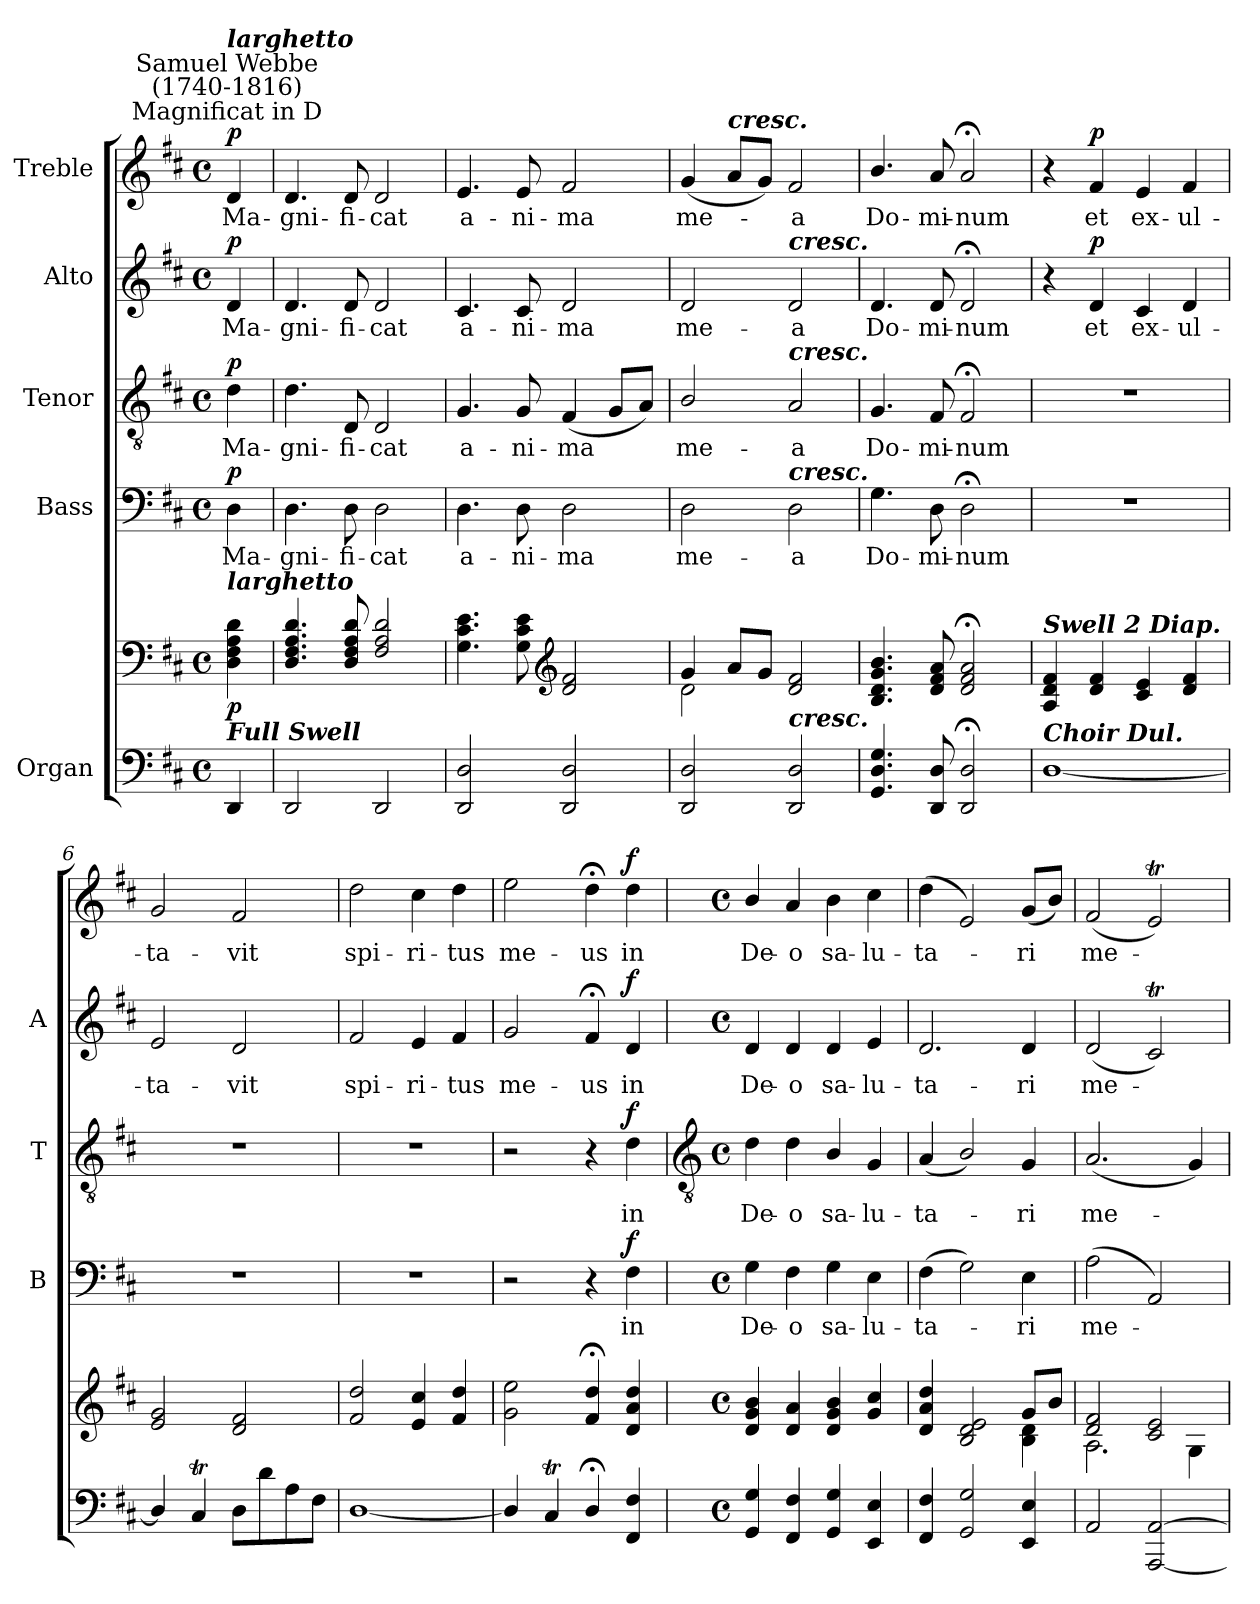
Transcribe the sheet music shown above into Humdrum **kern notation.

**kern	**kern	**dynam	**kern	**text	**dynam	**kern	**text	**dynam	**kern	**text	**dynam	**kern	**text	**dynam
*part5	*part5	*part5	*part4	*part4	*part4	*part3	*part3	*part3	*part2	*part2	*part2	*part1	*part1	*part1
*staff6	*staff5	*staff5/6	*staff4	*staff4	*staff4	*staff3	*staff3	*staff3	*staff2	*staff2	*staff2	*staff1	*staff1	*staff1
*I"Organ	*	*	*I"Bass	*	*	*I"Tenor	*	*	*I"Alto	*	*	*I"Treble	*	*
*	*	*	*I'B	*	*	*I'T	*	*	*I'A	*	*	*	*	*
*clefF4	*clefF4	*	*clefF4	*	*	*clefGv2	*	*	*clefG2	*	*	*clefG2	*	*
*k[f#c#]	*k[f#c#]	*	*k[f#c#]	*	*	*k[f#c#]	*	*	*k[f#c#]	*	*	*k[f#c#]	*	*
*D:	*D:	*	*D:	*	*	*D:	*	*	*D:	*	*	*D:	*	*
*M4/4	*M4/4	*	*M4/4	*	*	*M4/4	*	*	*M4/4	*	*	*M4/4	*	*
*met(c)	*met(c)	*	*met(c)	*	*	*met(c)	*	*	*met(c)	*	*	*met(c)	*	*
=	=	=	=	=	=	=	=	=	=	=	=	=	=	=
*	*^	*	*	*	*	*	*	*	*	*	*	*	*	*
!	!	!	!	!	!	!	!	!	!	!	!	!	!LO:TX:a:cj:t=Magnificat in D	!	!
!	!	!	!	!	!	!	!	!	!	!	!	!	!LO:TX:a:cj:t=Samuel Webbe\n(1740-1816)	!	!
!	!	!	!	!	!	!	!	!	!	!	!	!	!LO:TX:a:Bi:t=larghetto	!	!
!	!LO:TX:a:Bi:t=larghetto	!	!	!	!	!	!	!	!	!	!	!	!	!	!
!	!LO:TX:b:Bi:t=Full Swell	!	!	!	!	!	!	!	!	!	!	!	!	!	!
!	!	!	!LO:DY:b	!	!LO:LY:b	!LO:DY:b	!	!LO:LY:b	!LO:DY:b	!	!LO:LY:b	!LO:DY:b	!	!LO:LY:b	!LO:DY:b
4DD	4D 4F# 4A 4d	4ryy	p	4D	Ma-	p	4d	Ma-	p	4d	Ma-	p	4d	Ma-	p
=1	=1	=1	=1	=1	=1	=1	=1	=1	=1	=1	=1	=1	=1	=1	=1
!	!	!	!	!	!LO:LY:b	!	!	!LO:LY:b	!	!	!LO:LY:b	!	!	!LO:LY:b	!
2DD	4.D 4.F# 4.A 4.d	1ryy	.	4.D	-gni-	.	4.d	-gni-	.	4.d	-gni-	.	4.d	-gni-	.
!	!	!	!	!	!LO:LY:b	!	!	!LO:LY:b	!	!	!LO:LY:b	!	!	!LO:LY:b	!
.	8D 8F# 8A 8d	.	.	8D	-fi-	.	8D	-fi-	.	8d	-fi-	.	8d	-fi-	.
!	!	!	!	!	!LO:LY:b	!	!	!LO:LY:b	!	!	!LO:LY:b	!	!	!LO:LY:b	!
2DD	2F# 2A 2d	.	.	2D	-cat	.	2D	-cat	.	2d	-cat	.	2d	-cat	.
=2	=2	=2	=2	=2	=2	=2	=2	=2	=2	=2	=2	=2	=2	=2	=2
!	!	!	!	!	!LO:LY:b	!	!	!LO:LY:b	!	!	!LO:LY:b	!	!	!LO:LY:b	!
2DD 2D	4.G 4.c# 4.e	2ryy	.	4.D	a-	.	4.G	a-	.	4.c#	a-	.	4.e	a-	.
!	!	!	!	!	!LO:LY:b	!	!	!LO:LY:b	!	!	!LO:LY:b	!	!	!LO:LY:b	!
.	8G 8c# 8e	.	.	8D	-ni-	.	8G	-ni-	.	8c#	-ni-	.	8e	-ni-	.
*	*clefG2	*	*	*	*	*	*	*	*	*	*	*	*	*	*
!	!	!	!	!	!LO:LY:b	!	!	!LO:LY:b	!	!	!LO:LY:b	!	!	!LO:LY:b	!
2DD 2D	2d 2f#	2ryy	.	2D	-ma	.	(<4F#	-ma	.	2d	-ma	.	2f#	-ma	.
.	.	.	.	.	.	.	8GL	.	.	.	.	.	.	.	.
.	.	.	.	.	.	.	8AJ)	.	.	.	.	.	.	.	.
=3	=3	=3	=3	=3	=3	=3	=3	=3	=3	=3	=3	=3	=3	=3	=3
!	!	!	!	!	!LO:LY:b	!	!	!LO:LY:b	!	!	!LO:LY:b	!	!	!LO:LY:b	!
2DD 2D	4g	2d\	.	2D	me-	.	2B/	me-	.	2d	me-	.	(<4g	me-	.
!	!	!	!	!	!	!	!	!	!	!	!	!	!LO:TX:a:Bi:t=cresc.	!	!
.	8aL	.	.	.	.	.	.	.	.	.	.	.	8aL	.	.
.	8gJ	.	.	.	.	.	.	.	.	.	.	.	8gJ)	.	.
!	!	!	!	!	!	!	!	!	!	!LO:TX:a:Bi:t=cresc.	!	!	!	!	!
!	!	!	!	!	!	!	!LO:TX:a:Bi:t=cresc.	!	!	!	!	!	!	!	!
!	!	!	!	!LO:TX:a:Bi:t=cresc.	!	!	!	!	!	!	!	!	!	!	!
!LO:TX:a:Bi:t=cresc.	!	!	!	!	!	!	!	!	!	!	!	!	!	!	!
!	!	!	!	!	!LO:LY:b	!	!	!LO:LY:b	!	!	!LO:LY:b	!	!	!LO:LY:b	!
2DD 2D	2d 2f#	2ryy	.	2D	-a	.	2A	-a	.	2d	-a	.	2f#	a	.
=4	=4	=4	=4	=4	=4	=4	=4	=4	=4	=4	=4	=4	=4	=4	=4
!	!LO:TX:b:Bi:t=Gt Org.\nFull to 15.	!	!	!	!	!	!	!	!	!	!	!	!	!	!
!	!	!	!	!	!LO:LY:b	!	!	!LO:LY:b	!	!	!LO:LY:b	!	!	!LO:LY:b	!
*	*v	*v	*	*	*	*	*	*	*	*	*	*	*	*	*
4.GG 4.D 4.G	4.B 4.d 4.g 4.b	.	4.G	Do-	.	4.G	Do-	.	4.d	Do-	.	4.b/	Do-	.
!	!	!	!	!LO:LY:b	!	!	!LO:LY:b	!	!	!LO:LY:b	!	!	!LO:LY:b	!
8DD 8D	8d 8f# 8a	.	8D	-mi-	.	8F#	-mi-	.	8d	-mi-	.	8a	-mi-	.
!	!	!	!	!LO:LY:b	!	!	!LO:LY:b	!	!	!LO:LY:b	!	!	!LO:LY:b	!
2DD; 2D;	2d;< 2f#;< 2a;<	.	2D;<	-num	.	2F#;<	-num	.	2d;<	-num	.	2a;<	-num	.
=5	=5	=5	=5	=5	=5	=5	=5	=5	=5	=5	=5	=5	=5	=5
!	!LO:TX:a:Bi:t=Swell 2 Diap.	!	!	!	!	!	!	!	!	!	!	!	!	!
!LO:TX:a:Bi:t=Choir Dul.	!	!	!	!	!	!	!	!	!	!	!	!	!	!
[1D/	4A 4d 4f#	.	1r	.	.	1r	.	.	4r	.	.	4r	.	.
!	!	!	!	!	!	!	!	!	!	!LO:LY:b	!LO:DY:b	!	!LO:LY:b	!LO:DY:b
.	4d 4f#	.	.	.	.	.	.	.	4d	et	p	4f#	et	p
!	!	!	!	!	!	!	!	!	!	!LO:LY:b	!	!	!LO:LY:b	!
.	4c# 4e	.	.	.	.	.	.	.	4c#	ex-	.	4e	ex-	.
!	!	!	!	!	!	!	!	!	!	!LO:LY:b	!	!	!LO:LY:b	!
.	4d 4f#	.	.	.	.	.	.	.	4d	-ul-	.	4f#	-ul-	.
=6	=6	=6	=6	=6	=6	=6	=6	=6	=6	=6	=6	=6	=6	=6
!	!	!	!	!	!	!	!	!	!	!LO:LY:b	!	!	!LO:LY:b	!
4D/]	2e 2g	.	1r	.	.	1r	.	.	2e	-ta-	.	2g	-ta-	.
4C#t	.	.	.	.	.	.	.	.	.	.	.	.	.	.
!	!	!	!	!	!	!	!	!	!	!LO:LY:b	!	!	!LO:LY:b	!
8DL	2d 2f#	.	.	.	.	.	.	.	2d	-vit	.	2f#	-vit	.
8d	.	.	.	.	.	.	.	.	.	.	.	.	.	.
8A	.	.	.	.	.	.	.	.	.	.	.	.	.	.
8F#J	.	.	.	.	.	.	.	.	.	.	.	.	.	.
=7	=7	=7	=7	=7	=7	=7	=7	=7	=7	=7	=7	=7	=7	=7
!	!	!	!	!	!	!	!	!	!	!LO:LY:b	!	!	!LO:LY:b	!
[1D/	2f# 2dd	.	1r	.	.	1r	.	.	2f#	spi-	.	2dd	spi-	.
!	!	!	!	!	!	!	!	!	!	!LO:LY:b	!	!	!LO:LY:b	!
.	4e 4cc#	.	.	.	.	.	.	.	4e	-ri-	.	4cc#	-ri-	.
!	!	!	!	!	!	!	!	!	!	!LO:LY:b	!	!	!LO:LY:b	!
.	4f# 4dd	.	.	.	.	.	.	.	4f#	-tus	.	4dd	-tus	.
=8	=8	=8	=8	=8	=8	=8	=8	=8	=8	=8	=8	=8	=8	=8
!	!	!	!	!	!	!	!	!	!	!LO:LY:b	!	!	!LO:LY:b	!
4D/]	2g 2ee	.	2r	.	.	2r	.	.	2g	me-	.	2ee	me-	.
4C#t	.	.	.	.	.	.	.	.	.	.	.	.	.	.
!	!	!	!	!	!	!	!	!	!	!LO:LY:b	!	!	!LO:LY:b	!
4D;/	4f#;< 4dd;<	.	4r	.	.	4r	.	.	4f#;<	-us	.	4dd;<	-us	.
!	!	!	!	!LO:LY:b	!LO:DY:b	!	!LO:LY:b	!LO:DY:b	!	!LO:LY:b	!LO:DY:b	!	!LO:LY:b	!LO:DY:b
4FF# 4F#	4d 4a 4dd	.	4F#	in	f	4d	in	f	4d	in	f	4dd	in	f
!!LO:LB:g=z
=9	=9	=9	=9	=9	=9	=9	=9	=9	=9	=9	=9	=9	=9	=9
*	*	*	*	*	*	*clefGv2	*	*	*	*	*	*	*	*
*M4/4	*M4/4	*	*M4/4	*	*	*M4/4	*	*	*M4/4	*	*	*M4/4	*	*
*met(c)	*met(c)	*	*met(c)	*	*	*met(c)	*	*	*met(c)	*	*	*met(c)	*	*
*	*^	*	*	*	*	*	*	*	*	*	*	*	*	*
!	!	!	!	!	!LO:LY:b	!	!	!LO:LY:b	!	!	!LO:LY:b	!	!	!LO:LY:b	!
4GG 4G	4d/ 4g/ 4b/	1ryy	.	4G	De-	.	4d	De-	.	4d	De-	.	4b/	De-	.
!	!	!	!	!	!LO:LY:b	!	!	!LO:LY:b	!	!	!LO:LY:b	!	!	!LO:LY:b	!
4FF# 4F#	4d/ 4a/	.	.	4F#	-o	.	4d	-o	.	4d	-o	.	4a	-o	.
!	!	!	!	!	!LO:LY:b	!	!	!LO:LY:b	!	!	!LO:LY:b	!	!	!LO:LY:b	!
4GG 4G	4d/ 4g/ 4b/	.	.	4G	sa-	.	4B/	sa-	.	4d	sa-	.	4b	sa-	.
!	!	!	!	!	!LO:LY:b	!	!	!LO:LY:b	!	!	!LO:LY:b	!	!	!LO:LY:b	!
4EE 4E	4g/ 4cc#/	.	.	4E	-lu-	.	4G	-lu-	.	4e	-lu-	.	4cc#	-lu-	.
=10	=10	=10	=10	=10	=10	=10	=10	=10	=10	=10	=10	=10	=10	=10	=10
!	!	!	!	!	!LO:LY:b	!	!	!LO:LY:b	!	!	!LO:LY:b	!	!	!LO:LY:b	!
4FF# 4F#	4d/ 4a/ 4dd/	2.ryy	.	(>4F#	-ta-	.	(<4A	-ta-	.	2.d	-ta-	.	(4dd	-ta-	.
2GG 2G	2B/ 2d/ 2e/	.	.	2G)	.	.	2B/)	.	.	.	.	.	2e)	.	.
!	!	!	!	!	!LO:LY:b	!	!	!LO:LY:b	!	!	!LO:LY:b	!	!	!LO:LY:b	!
4EE 4E	8g/L	4B\ 4d\	.	4E	ri	.	4G	ri	.	4d	-ri	.	(<8gL	ri	.
.	8b/J	.	.	.	.	.	.	.	.	.	.	.	8bJ)	.	.
=11	=11	=11	=11	=11	=11	=11	=11	=11	=11	=11	=11	=11	=11	=11	=11
!	!	!	!	!	!LO:LY:b	!	!	!LO:LY:b	!	!	!LO:LY:b	!	!	!LO:LY:b	!
2AA	2d/ 2f#/	2.A\	.	(2A	me-	.	(<2.A	me-	.	(<2d	me-	.	(<2f#	me-	.
[2AAA [2AA	2c#/ 2e/	.	.	2AA)	.	.	.	.	.	2c#t)	.	.	2eT)	.	.
.	.	4G\	.	.	.	.	4G)	.	.	.	.	.	.	.	.
*	*v	*v	*	*	*	*	*	*	*	*	*	*	*	*	*
=	=	=	=	=	=	=	=	=	=	=	=	=	=	=
*-	*-	*-	*-	*-	*-	*-	*-	*-	*-	*-	*-	*-	*-	*-
